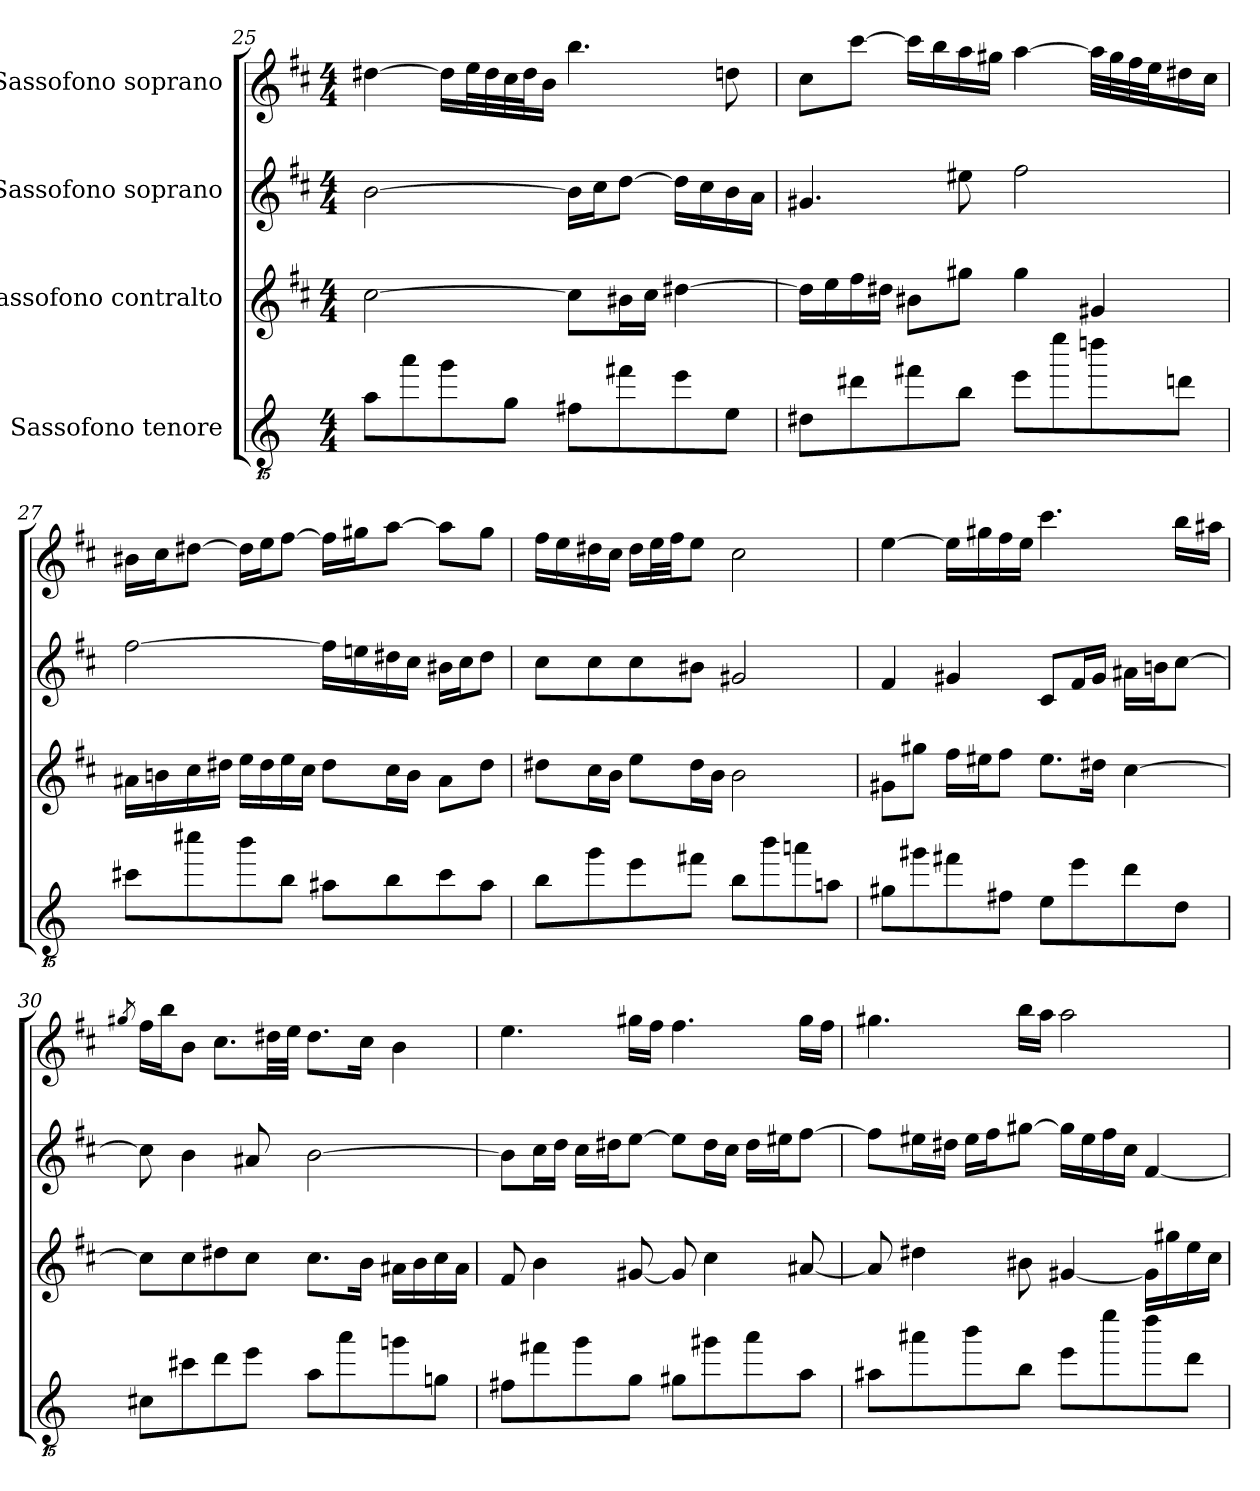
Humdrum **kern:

**kern	**kern	**kern	**kern
*part4	*part3	*part2	*part1
*staff4	*staff3	*staff2	*staff1
*I"Sassofono tenore	*I"Sassofono contralto	*I"Sassofono soprano	*I"Sassofono soprano
*clefGvv2	*clefG2	*clefG2	*clefG2
*ITrd8c14	*ITrd5c9	*ITrd1c2	*ITrd1c2
*k[]	*k[b-]	*k[]	*k[]
*M4/4	*M4/4	*M4/4	*M4/4
=25	=25	=25	=25
8AA\L	[2e\	[2a\	[4cc#X\
8A\	.	.	.
8G\	.	.	16cc#\LL]
.	.	.	32dd\L
.	.	.	32cc#\
8GG\J	.	.	32b\
.	.	.	32cc#\J
.	.	.	16a\JJ
8FF#X\L	8e\L]	16a\LL]	4.aa\
.	.	16b\J	.
8F#X\	16d#X\L	[8cc\J	.
.	16e\JJ	.	.
8E\	[4f#X\	16cc\LL]	.
.	.	16b\	.
8EE\J	.	16a\	8ccn\
.	.	16g\JJ	.
!!LO:PB:g=z
=26	=26	=26	=26
8DD#X\L	16f#\LL]	4.f#X/	8b\L
.	16g\	.	.
8D#X\	16a\	.	[8bb\J
.	16f#X\JJ	.	.
8F#X\	8d#X\L	.	16bb\LL]
.	.	.	16aa\
8BB\J	8bn\J	8dd#X\	16gg\
.	.	.	16ff#X\JJ
8E\L	4b\	2ee\	[4gg\
8e\	.	.	.
8dn\	4Bn/	.	32gg\LLL]
.	.	.	32ff#\
.	.	.	32ee\
.	.	.	32dd\J
8Dn\J	.	.	16cc#X\
.	.	.	16b\JJ
=27	=27	=27	=27
8C#X\L	16c#X\LL	[2ee\	16a#X\LL
.	16dn\	.	16b\J
8c#X\	16e\	.	[8cc#X\J
.	16f#X\JJ	.	.
8B\	16g\LL	.	16cc#\LL]
.	16f#\	.	16dd\J
8BB\J	16g\	.	[8ee\J
.	16e\JJ	.	.
8AA#X\L	8f#\L	16ee\LL]	16ee\LL]
.	.	16ddn\	16ff#X\J
8BB\	16e\L	16cc#X\	[8gg\J
.	16d\JJ	16b\JJ	.
8C#\	8c#\L	16a#X\LL	8gg\L]
.	.	16b\J	.
8AA#\J	8f#\J	8cc#\J	8ff#\J
!!LO:LB:g=z
=28	=28	=28	=28
8BB\L	8f#X\L	8b\L	16ee\LL
.	.	.	16dd\
8G\	16e\L	8b\	16cc#X\
.	16d\JJ	.	16b\JJ
8E\	8g\L	8b\	16cc#\LL
.	.	.	32dd\L
.	.	.	32ee\JJ
8F#X\J	16f#\L	8a#X\J	8dd\J
.	16d\JJ	.	.
8BB\L	2d\	2f#X/	2b\
8B\	.	.	.
8An\	.	.	.
8AAn\J	.	.	.
!!LO:LB:g=z
=29	=29	=29	=29
8GG#X\L	8Bn\L	4e/	[4dd\
8G#X\	8bn\J	.	.
8F#X\	16a\LL	4f#X/	16dd\LL]
.	16g#X\J	.	16ff#X\
8FF#X\J	8a\J	.	16ee\
.	.	.	16dd\JJ
8EE\L	8.g#\L	8B/L	4.bb\
8E\	.	16e/L	.
.	16f#X\Jk	16f#/JJ	.
8D\	[4e\	16g#X\LL	.
.	.	16an\J	.
8DD\J	.	[8b\J	16aa\LL
.	.	.	16gg#X\JJ
=30	=30	=30	=30
.	.	.	8qff#X/
8CC#X\L	8e\L]	8b\]	16ee\LL
.	.	.	16aa\J
8C#X\	8e\	4a\	8a\J
8D\	8f#X\	.	8.b\L
8E\J	8e\J	8g#X/	.
.	.	.	32cc#X\LL
.	.	.	32dd\JJJ
8AA\L	8.e\L	[2a\	8.cc#\L
8A\	.	.	.
.	16d\Jk	.	16b\Jk
8Gn\	16c#X\LL	.	4a\
.	16d\	.	.
8GGn\J	16e\	.	.
.	16c#\JJ	.	.
=31	=31	=31	=31
8FF#X\L	8A/	8a\L]	4.dd\
8F#X\	4d\	16b\L	.
.	.	16cc\JJ	.
8G\	.	16b\LL	.
.	.	16cc#X\J	.
8GG\J	[8Bn/	[8dd\J	16ff#X\LL
.	.	.	16ee\JJ
8GG#X\L	8B/]	8dd\L]	4.ee\
8G#X\	4e\	16cc#\L	.
.	.	16b\JJ	.
8A\	.	16cc#\LL	.
.	.	16dd#X\J	.
8AA\J	[8c#X/	[8ee\J	16ff#\LL
.	.	.	16ee\JJ
!!LO:LB:g=z
=32	=32	=32	=32
8AA#X\L	8c#/]	8ee\L]	4.ff#X\
8A#X\	4f#X\	16dd#X\L	.
.	.	16cc#X\JJ	.
8B\	.	16dd#\LL	.
.	.	16ee\J	.
8BB\J	8d#X\	[8ff#X\J	16aa\LL
.	.	.	16gg\JJ
8E\L	[4Bn/	16ff#\LL]	2gg\
.	.	16dd#\	.
8e\	.	16ee\	.
.	.	16b\JJ	.
8d\	16B\LL]	[4e/	.
.	16bn\	.	.
8D\J	16g\	.	.
.	16e\JJ	.	.
=	=	=	=
*-	*-	*-	*-
